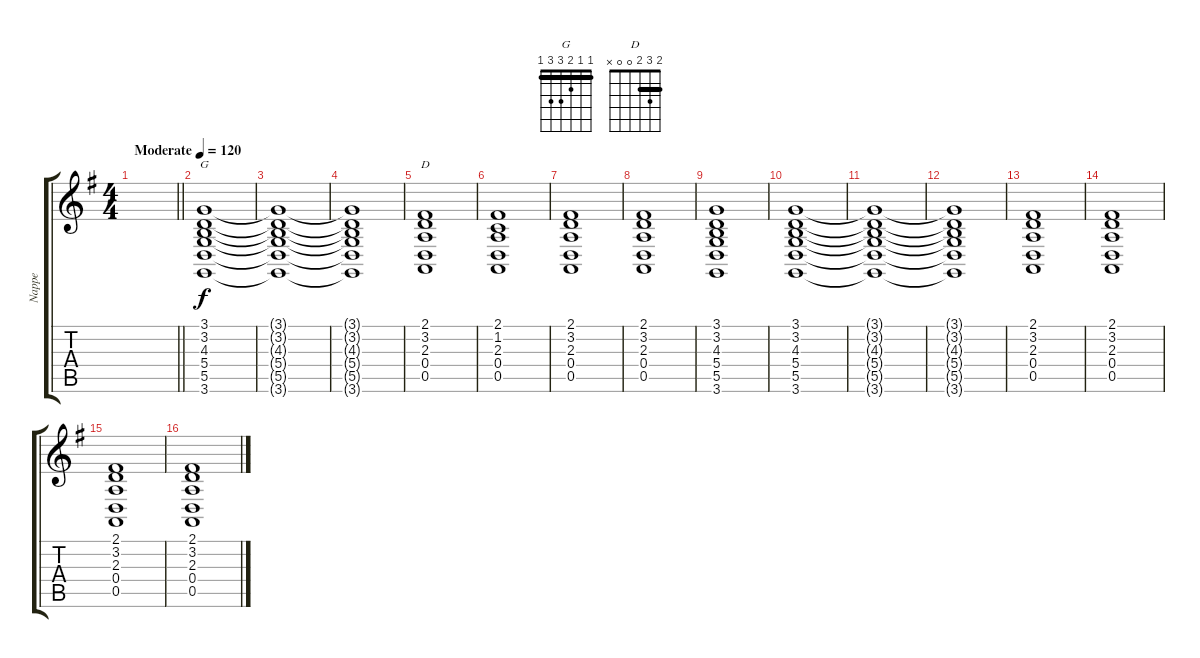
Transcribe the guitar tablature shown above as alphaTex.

\track ("Nappe" "Nappe") {mute instrument synthvoice}
\staff {score tabs}
\tuning (E4 B3 G3 D3 A2 E2) {hide}
\chord ("G" 1 1 2 3 3 1) {barre 1}
\chord ("D" 2 3 2 0 0 x) {barre 2}
\ts (4 4)
\tempo (120 "Moderate")
\clef g2
\barLineRight lightlight
\ks g
|
\section ("" "")
(3.1 3.2 4.3 5.4 5.5 3.6).1{ch "G"} |
(3.1{t} 3.2{t} 4.3{t} 5.4{t} 5.5{t} 3.6{t}).1 |
(3.1{t} 3.2{t} 4.3{t} 5.4{t} 5.5{t} 3.6{t}).1 |
(2.1 3.2 2.3 0.4 0.5).1{ch "D"} |
(2.1 1.2 2.3 0.4 0.5).1 |
(2.1 3.2 2.3 0.4 0.5).1 |
(2.1 3.2 2.3 0.4 0.5).1 |
(3.1 3.2 4.3 5.4 5.5 3.6).1 |
(3.1 3.2 4.3 5.4 5.5 3.6).1 |
(3.1{t} 3.2{t} 4.3{t} 5.4{t} 5.5{t} 3.6{t}).1 |
(3.1{t} 3.2{t} 4.3{t} 5.4{t} 5.5{t} 3.6{t}).1 |
(2.1 3.2 2.3 0.4 0.5).1 |
(2.1 3.2 2.3 0.4 0.5).1 |
(2.1 3.2 2.3 0.4 0.5).1 |
(2.1 3.2 2.3 0.4 0.5).1
